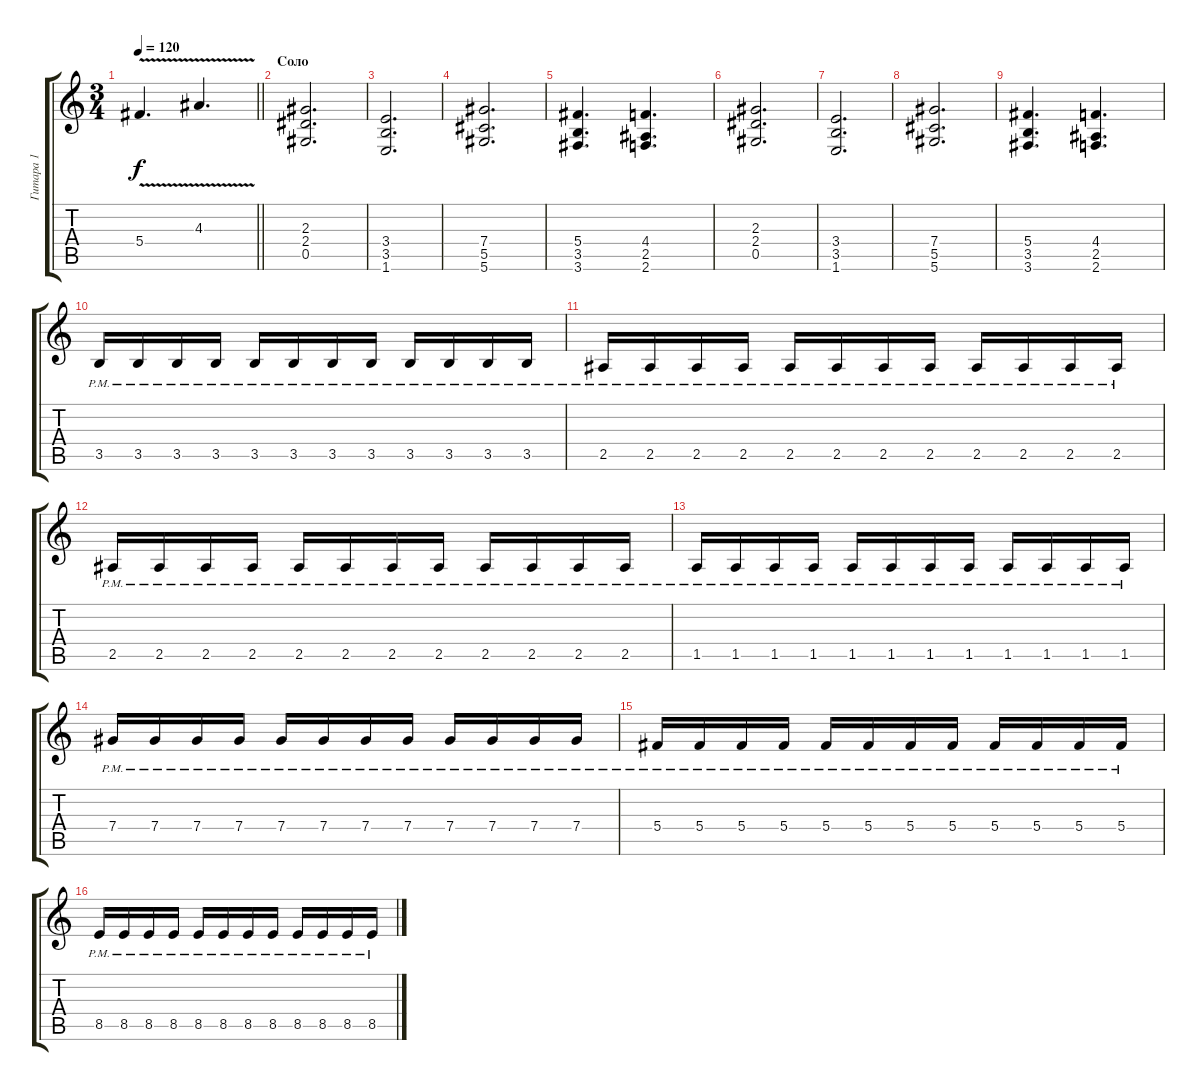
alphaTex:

\track ("Гитара 1" "Гитара 1") {instrument distortionguitar}
\staff {score tabs}
\tuning (Eb4 Bb3 Gb3 Db3 Ab2 Eb2) {hide}
\ts (3 4)
\tempo 120
\clef g2
\barLineRight lightlight
\ks c
5.4{v}.4{d dy f} 4.3{v}.4{d} |
\section ("" "Соло")
(2.3 2.4 0.5).2{d} |
(3.4 3.5 1.6).2{d} |
(7.4 5.5 5.6).2{d} |
(5.4 3.5 3.6).4{d} (4.4 2.5 2.6).4{d} |
(2.3 2.4 0.5).2{d} |
(3.4 3.5 1.6).2{d} |
(7.4 5.5 5.6).2{d} |
(5.4 3.5 3.6).4{d} (4.4 2.5 2.6).4{d} |
3.5{pm}.16 3.5{pm}.16 3.5{pm}.16 3.5{pm}.16 3.5{pm}.16 3.5{pm}.16 3.5{pm}.16 3.5{pm}.16 3.5{pm}.16 3.5{pm}.16 3.5{pm}.16 3.5{pm}.16 |
2.5{pm}.16 2.5{pm}.16 2.5{pm}.16 2.5{pm}.16 2.5{pm}.16 2.5{pm}.16 2.5{pm}.16 2.5{pm}.16 2.5{pm}.16 2.5{pm}.16 2.5{pm}.16 2.5{pm}.16 |
2.5{pm}.16 2.5{pm}.16 2.5{pm}.16 2.5{pm}.16 2.5{pm}.16 2.5{pm}.16 2.5{pm}.16 2.5{pm}.16 2.5{pm}.16 2.5{pm}.16 2.5{pm}.16 2.5{pm}.16 |
1.5{pm}.16 1.5{pm}.16 1.5{pm}.16 1.5{pm}.16 1.5{pm}.16 1.5{pm}.16 1.5{pm}.16 1.5{pm}.16 1.5{pm}.16 1.5{pm}.16 1.5{pm}.16 1.5{pm}.16 |
7.4{pm}.16 7.4{pm}.16 7.4{pm}.16 7.4{pm}.16 7.4{pm}.16 7.4{pm}.16 7.4{pm}.16 7.4{pm}.16 7.4{pm}.16 7.4{pm}.16 7.4{pm}.16 7.4{pm}.16 |
5.4{pm}.16 5.4{pm}.16 5.4{pm}.16 5.4{pm}.16 5.4{pm}.16 5.4{pm}.16 5.4{pm}.16 5.4{pm}.16 5.4{pm}.16 5.4{pm}.16 5.4{pm}.16 5.4{pm}.16 |
8.5{pm}.16 8.5{pm}.16 8.5{pm}.16 8.5{pm}.16 8.5{pm}.16 8.5{pm}.16 8.5{pm}.16 8.5{pm}.16 8.5{pm}.16 8.5{pm}.16 8.5{pm}.16 8.5{pm}.16
